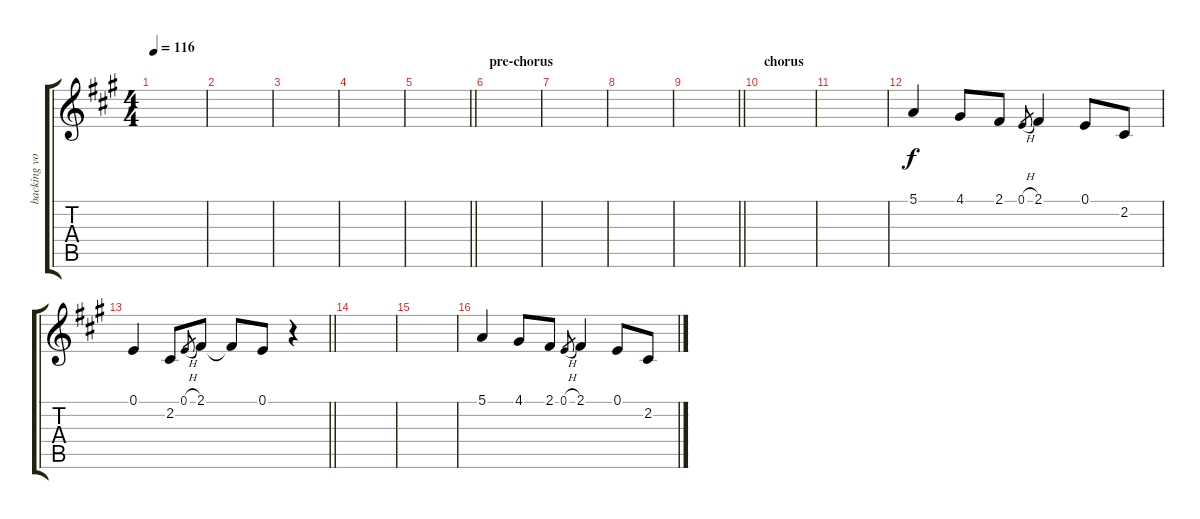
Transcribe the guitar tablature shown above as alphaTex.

\track ("backing vocals" "backing vo") {instrument choiraahs}
\staff {score tabs}
\tuning (E4 B3 G3 D3 A2 E2) {hide}
\ts (4 4)
\tempo 116
\clef g2
\ks a
|
|
|
|
\barLineRight lightlight
|
\section ("" "pre-chorus")
|
|
|
\barLineRight lightlight
|
\section ("" "chorus")
|
|
5.1.4 4.1.8 2.1.8 0.1{h}.8{gr} 2.1.4 0.1.8 2.2.8 |
\barLineRight lightlight
0.1.4 2.2.8 0.1{h}.8{gr} 2.1.8 2.1{t}.8 0.1.8 r.4 |
|
|
5.1.4 4.1.8 2.1.8 0.1{h}.8{gr} 2.1.4 0.1.8 2.2.8
